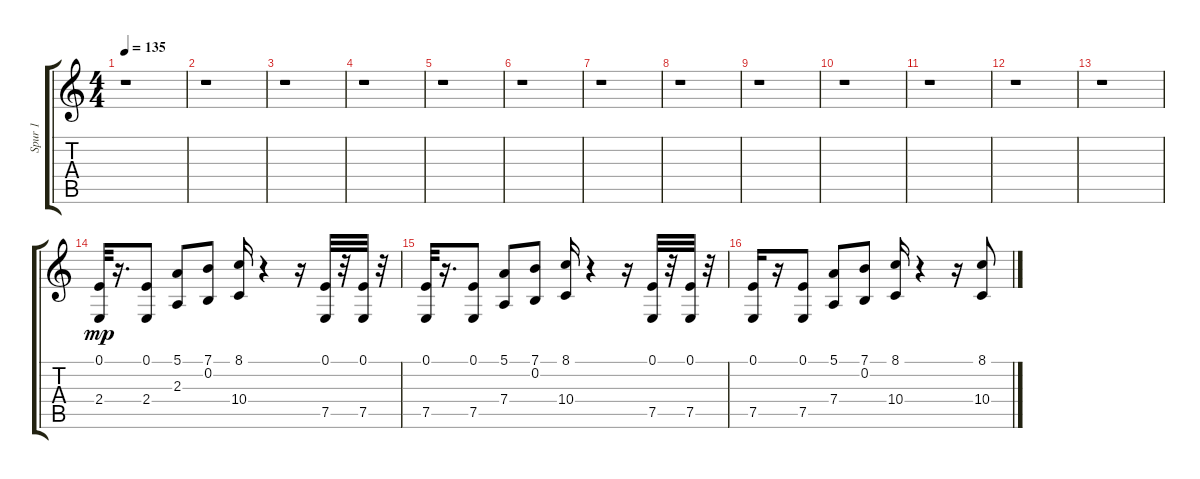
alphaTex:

\track ("Spur 1" "Spur 1") {instrument lead2sawtooth}
\staff {score tabs}
\tuning (E4 B3 G3 D3 A2 E2) {hide}
\ts (4 4)
\tempo 135
\clef g2
\ks c
r.1{dy mp} |
r.1 |
r.1 |
r.1 |
r.1 |
r.1 |
r.1 |
r.1 |
r.1 |
r.1 |
r.1 |
r.1 |
r.1 |
(0.1 2.4).32 r.16{d} (0.1 2.4).8 (5.1 2.3).8 (7.1 0.2).8 (8.1 10.4).16 r.4 r.16 (0.1 7.5).32 r.32 (0.1 7.5).32 r.32 |
(0.1 7.5).32 r.16{d} (0.1 7.5).8 (5.1 7.4).8 (7.1 0.2).8 (8.1 10.4).16 r.4 r.16 (0.1 7.5).32 r.32 (0.1 7.5).32 r.32 |
(0.1 7.5).16 r.16 (0.1 7.5).8 (5.1 7.4).8 (7.1 0.2).8 (8.1 10.4).16 r.4 r.16 (8.1 10.4).8
